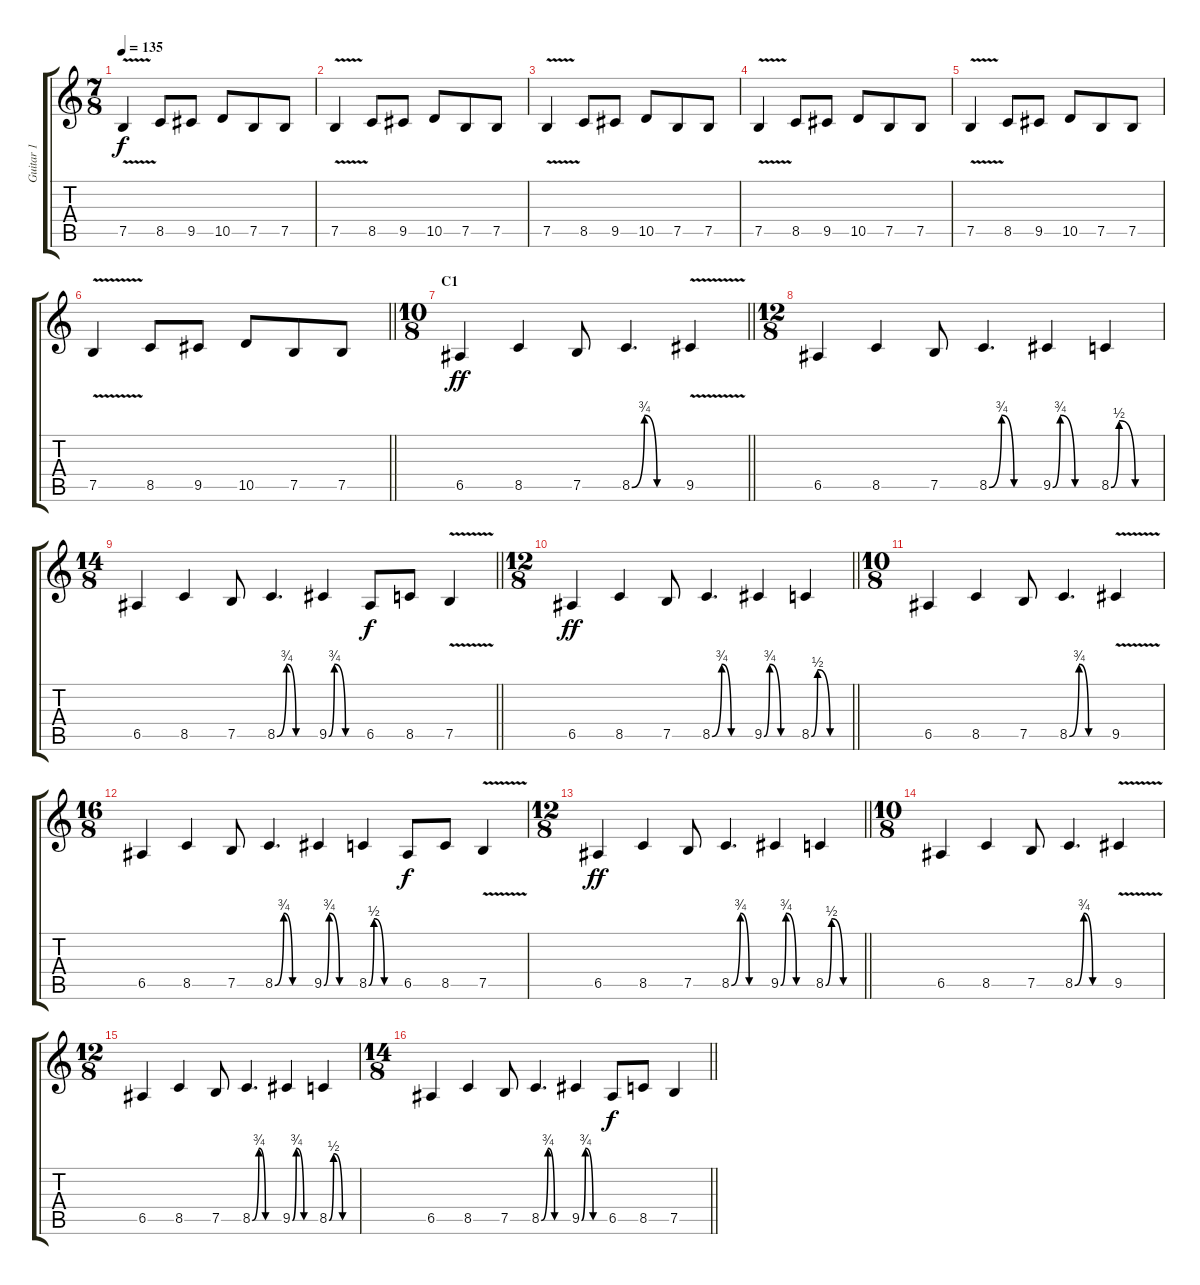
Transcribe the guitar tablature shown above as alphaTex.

\track ("Guitar 1" "Guitar 1") {instrument distortionguitar}
\staff {score tabs}
\tuning (B3 Gb3 D3 A2 E2 B1) {hide}
\ts (7 8)
\tempo 135
\clef g2
\ks c
7.5{v}.4{dy f} 8.5.8 9.5.8 10.5.8 7.5.8 7.5.8 |
7.5{v}.4 8.5.8 9.5.8 10.5.8 7.5.8 7.5.8 |
7.5{v}.4 8.5.8 9.5.8 10.5.8 7.5.8 7.5.8 |
7.5{v}.4 8.5.8 9.5.8 10.5.8 7.5.8 7.5.8 |
7.5{v}.4 8.5.8 9.5.8 10.5.8 7.5.8 7.5.8 |
\barLineRight lightlight
7.5{v}.4 8.5.8 9.5.8 10.5.8 7.5.8 7.5.8 |
\ts (10 8)
\section ("" "C1")
\barLineRight lightlight
6.5.4{dy ff} 8.5.4 7.5.8 8.5{be (custom 0 0 15 3 30 0 60 0)}.4{d} 9.5{v}.4 |
\ts (12 8)
6.5.4 8.5.4 7.5.8 8.5{be (custom 0 0 15 3 30 0 60 0)}.4{d} 9.5{be (custom 0 0 10 3 30 0 60 0)}.4 8.5{be (custom 0 0 10 2 30 0 60 0)}.4 |
\ts (14 8)
\barLineRight lightlight
6.5.4 8.5.4 7.5.8 8.5{be (custom 0 0 15 3 30 0 60 0)}.4{d} 9.5{be (custom 0 0 10 3 30 0 60 0)}.4 6.5.8{dy f} 8.5.8 7.5{v}.4 |
\ts (12 8)
\section ("" "")
\barLineRight lightlight
6.5.4{dy ff} 8.5.4 7.5.8 8.5{be (custom 0 0 15 3 30 0 60 0)}.4{d} 9.5{be (custom 0 0 10 3 30 0 60 0)}.4 8.5{be (custom 0 0 10 2 30 0 60 0)}.4 |
\ts (10 8)
6.5.4 8.5.4 7.5.8 8.5{be (custom 0 0 15 3 30 0 60 0)}.4{d} 9.5{v}.4 |
\ts (16 8)
6.5.4 8.5.4 7.5.8 8.5{be (custom 0 0 15 3 30 0 60 0)}.4{d} 9.5{be (custom 0 0 10 3 30 0 60 0)}.4 8.5{be (custom 0 0 10 2 30 0 60 0)}.4 6.5.8{dy f} 8.5.8 7.5{v}.4 |
\ts (12 8)
\barLineRight lightlight
6.5.4{dy ff} 8.5.4 7.5.8 8.5{be (custom 0 0 15 3 30 0 60 0)}.4{d} 9.5{be (custom 0 0 10 3 30 0 60 0)}.4 8.5{be (custom 0 0 10 2 30 0 60 0)}.4 |
\ts (10 8)
\section ("" "")
6.5.4 8.5.4 7.5.8 8.5{be (custom 0 0 15 3 30 0 60 0)}.4{d} 9.5{v}.4 |
\ts (12 8)
6.5.4 8.5.4 7.5.8 8.5{be (custom 0 0 15 3 30 0 60 0)}.4{d} 9.5{be (custom 0 0 10 3 30 0 60 0)}.4 8.5{be (custom 0 0 10 2 30 0 60 0)}.4 |
\ts (14 8)
\barLineRight lightlight
6.5.4 8.5.4 7.5.8 8.5{be (custom 0 0 15 3 30 0 60 0)}.4{d} 9.5{be (custom 0 0 10 3 30 0 60 0)}.4 6.5.8{dy f} 8.5.8 7.5.4
